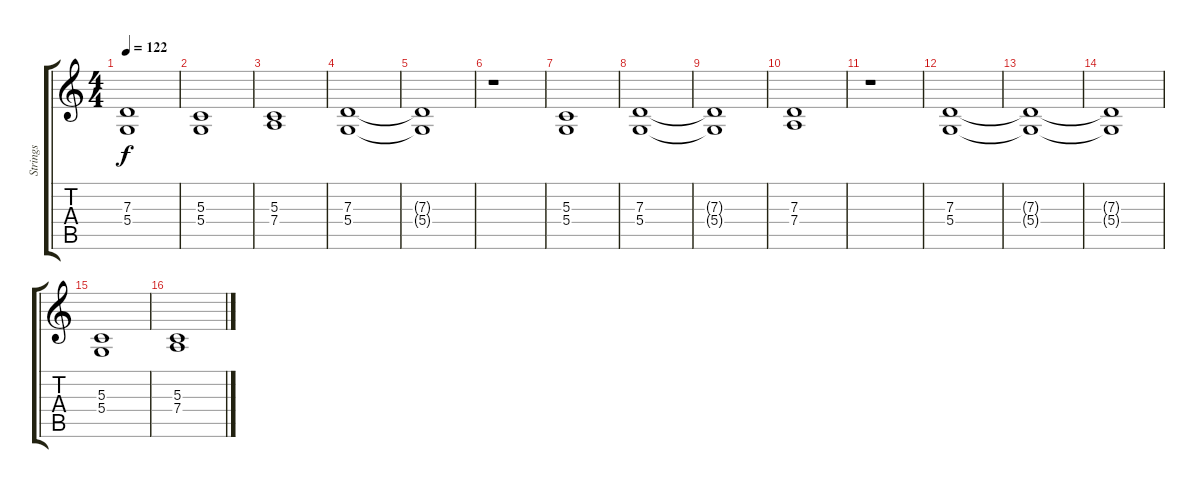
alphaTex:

\track ("Strings" "Strings") {instrument stringensemble1}
\staff {score tabs}
\tuning (E4 B3 G3 D3 A2 E2) {hide}
\ts (4 4)
\tempo 122
\clef g2
\ks c
(7.3{t} 5.4{t}).1{dy f} |
(5.3 5.4).1 |
(5.3 7.4).1 |
(7.3 5.4).1 |
(7.3{t} 5.4{t}).1 |
r.1 |
(5.3 5.4).1 |
(7.3 5.4).1 |
(7.3{t} 5.4{t}).1 |
(7.3 7.4).1 |
r.1 |
(7.3 5.4).1 |
(7.3{t} 5.4{t}).1 |
(7.3{t} 5.4{t}).1 |
(5.3 5.4).1 |
(5.3 7.4).1
